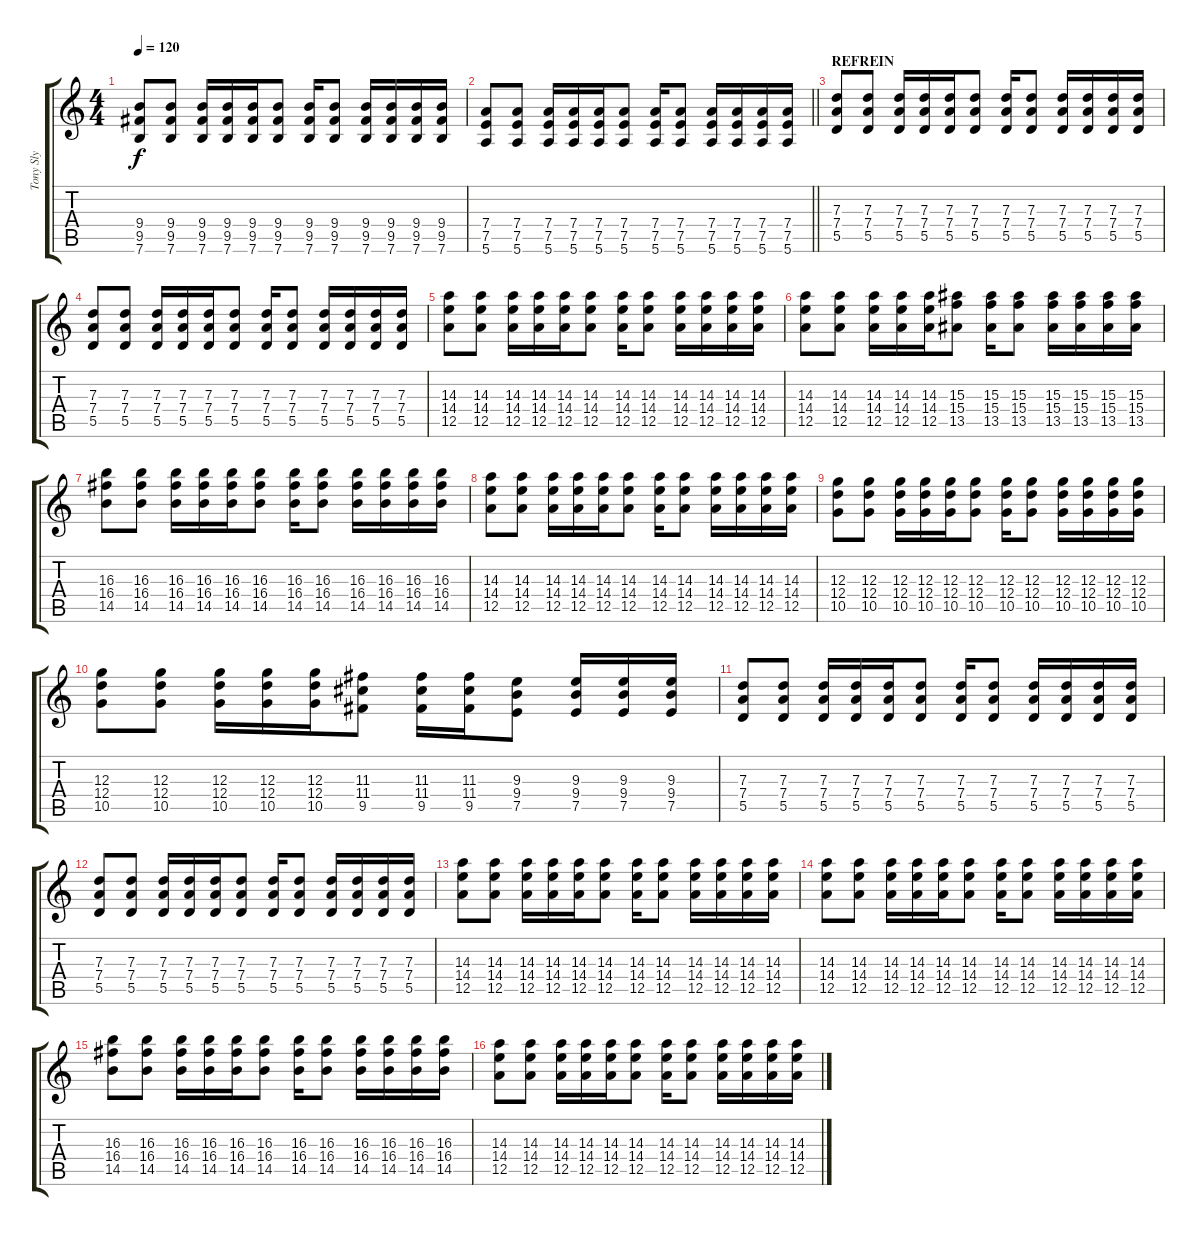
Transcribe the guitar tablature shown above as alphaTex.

\track ("Tony Sly" "Tony Sly") {instrument distortionguitar}
\staff {score tabs}
\tuning (E4 B3 G3 D3 A2 E2) {hide}
\ts (4 4)
\tempo 120
\clef g2
\ks c
(9.4 9.5 7.6).8{dy f} (9.4 9.5 7.6).8 (9.4 9.5 7.6).16 (9.4 9.5 7.6).16 (9.4 9.5 7.6).16 (9.4 9.5 7.6).8 (9.4 9.5 7.6).16 (9.4 9.5 7.6).8 (9.4 9.5 7.6).16 (9.4 9.5 7.6).16 (9.4 9.5 7.6).16 (9.4 9.5 7.6).16 |
\barLineRight lightlight
(7.4 7.5 5.6).8 (7.4 7.5 5.6).8 (7.4 7.5 5.6).16 (7.4 7.5 5.6).16 (7.4 7.5 5.6).16 (7.4 7.5 5.6).8 (7.4 7.5 5.6).16 (7.4 7.5 5.6).8 (7.4 7.5 5.6).16 (7.4 7.5 5.6).16 (7.4 7.5 5.6).16 (7.4 7.5 5.6).16 |
\section ("" "REFREIN")
(7.3 7.4 5.5).8 (7.3 7.4 5.5).8 (7.3 7.4 5.5).16 (7.3 7.4 5.5).16 (7.3 7.4 5.5).16 (7.3 7.4 5.5).8 (7.3 7.4 5.5).16 (7.3 7.4 5.5).8 (7.3 7.4 5.5).16 (7.3 7.4 5.5).16 (7.3 7.4 5.5).16 (7.3 7.4 5.5).16 |
(7.3 7.4 5.5).8 (7.3 7.4 5.5).8 (7.3 7.4 5.5).16 (7.3 7.4 5.5).16 (7.3 7.4 5.5).16 (7.3 7.4 5.5).8 (7.3 7.4 5.5).16 (7.3 7.4 5.5).8 (7.3 7.4 5.5).16 (7.3 7.4 5.5).16 (7.3 7.4 5.5).16 (7.3 7.4 5.5).16 |
(14.3 14.4 12.5).8 (14.3 14.4 12.5).8 (14.3 14.4 12.5).16 (14.3 14.4 12.5).16 (14.3 14.4 12.5).16 (14.3 14.4 12.5).8 (14.3 14.4 12.5).16 (14.3 14.4 12.5).8 (14.3 14.4 12.5).16 (14.3 14.4 12.5).16 (14.3 14.4 12.5).16 (14.3 14.4 12.5).16 |
(14.3 14.4 12.5).8 (14.3 14.4 12.5).8 (14.3 14.4 12.5).16 (14.3 14.4 12.5).16 (14.3 14.4 12.5).16 (15.3 15.4 13.5).8 (15.3 15.4 13.5).16 (15.3 15.4 13.5).8 (15.3 15.4 13.5).16 (15.3 15.4 13.5).16 (15.3 15.4 13.5).16 (15.3 15.4 13.5).16 |
(16.3 16.4 14.5).8 (16.3 16.4 14.5).8 (16.3 16.4 14.5).16 (16.3 16.4 14.5).16 (16.3 16.4 14.5).16 (16.3 16.4 14.5).8 (16.3 16.4 14.5).16 (16.3 16.4 14.5).8 (16.3 16.4 14.5).16 (16.3 16.4 14.5).16 (16.3 16.4 14.5).16 (16.3 16.4 14.5).16 |
(14.3 14.4 12.5).8 (14.3 14.4 12.5).8 (14.3 14.4 12.5).16 (14.3 14.4 12.5).16 (14.3 14.4 12.5).16 (14.3 14.4 12.5).8 (14.3 14.4 12.5).16 (14.3 14.4 12.5).8 (14.3 14.4 12.5).16 (14.3 14.4 12.5).16 (14.3 14.4 12.5).16 (14.3 14.4 12.5).16 |
(12.3 12.4 10.5).8 (12.3 12.4 10.5).8 (12.3 12.4 10.5).16 (12.3 12.4 10.5).16 (12.3 12.4 10.5).16 (12.3 12.4 10.5).8 (12.3 12.4 10.5).16 (12.3 12.4 10.5).8 (12.3 12.4 10.5).16 (12.3 12.4 10.5).16 (12.3 12.4 10.5).16 (12.3 12.4 10.5).16 |
(12.3 12.4 10.5).8 (12.3 12.4 10.5).8 (12.3 12.4 10.5).16 (12.3 12.4 10.5).16 (12.3 12.4 10.5).16 (11.3 11.4 9.5).8 (11.3 11.4 9.5).16 (11.3 11.4 9.5).16 (9.3 9.4 7.5).8 (9.3 9.4 7.5).16 (9.3 9.4 7.5).16 (9.3 9.4 7.5).16 |
(7.3 7.4 5.5).8 (7.3 7.4 5.5).8 (7.3 7.4 5.5).16 (7.3 7.4 5.5).16 (7.3 7.4 5.5).16 (7.3 7.4 5.5).8 (7.3 7.4 5.5).16 (7.3 7.4 5.5).8 (7.3 7.4 5.5).16 (7.3 7.4 5.5).16 (7.3 7.4 5.5).16 (7.3 7.4 5.5).16 |
(7.3 7.4 5.5).8 (7.3 7.4 5.5).8 (7.3 7.4 5.5).16 (7.3 7.4 5.5).16 (7.3 7.4 5.5).16 (7.3 7.4 5.5).8 (7.3 7.4 5.5).16 (7.3 7.4 5.5).8 (7.3 7.4 5.5).16 (7.3 7.4 5.5).16 (7.3 7.4 5.5).16 (7.3 7.4 5.5).16 |
(14.3 14.4 12.5).8 (14.3 14.4 12.5).8 (14.3 14.4 12.5).16 (14.3 14.4 12.5).16 (14.3 14.4 12.5).16 (14.3 14.4 12.5).8 (14.3 14.4 12.5).16 (14.3 14.4 12.5).8 (14.3 14.4 12.5).16 (14.3 14.4 12.5).16 (14.3 14.4 12.5).16 (14.3 14.4 12.5).16 |
(14.3 14.4 12.5).8 (14.3 14.4 12.5).8 (14.3 14.4 12.5).16 (14.3 14.4 12.5).16 (14.3 14.4 12.5).16 (14.3 14.4 12.5).8 (14.3 14.4 12.5).16 (14.3 14.4 12.5).8 (14.3 14.4 12.5).16 (14.3 14.4 12.5).16 (14.3 14.4 12.5).16 (14.3 14.4 12.5).16 |
(16.3 16.4 14.5).8 (16.3 16.4 14.5).8 (16.3 16.4 14.5).16 (16.3 16.4 14.5).16 (16.3 16.4 14.5).16 (16.3 16.4 14.5).8 (16.3 16.4 14.5).16 (16.3 16.4 14.5).8 (16.3 16.4 14.5).16 (16.3 16.4 14.5).16 (16.3 16.4 14.5).16 (16.3 16.4 14.5).16 |
(14.3 14.4 12.5).8 (14.3 14.4 12.5).8 (14.3 14.4 12.5).16 (14.3 14.4 12.5).16 (14.3 14.4 12.5).16 (14.3 14.4 12.5).8 (14.3 14.4 12.5).16 (14.3 14.4 12.5).8 (14.3 14.4 12.5).16 (14.3 14.4 12.5).16 (14.3 14.4 12.5).16 (14.3 14.4 12.5).16
